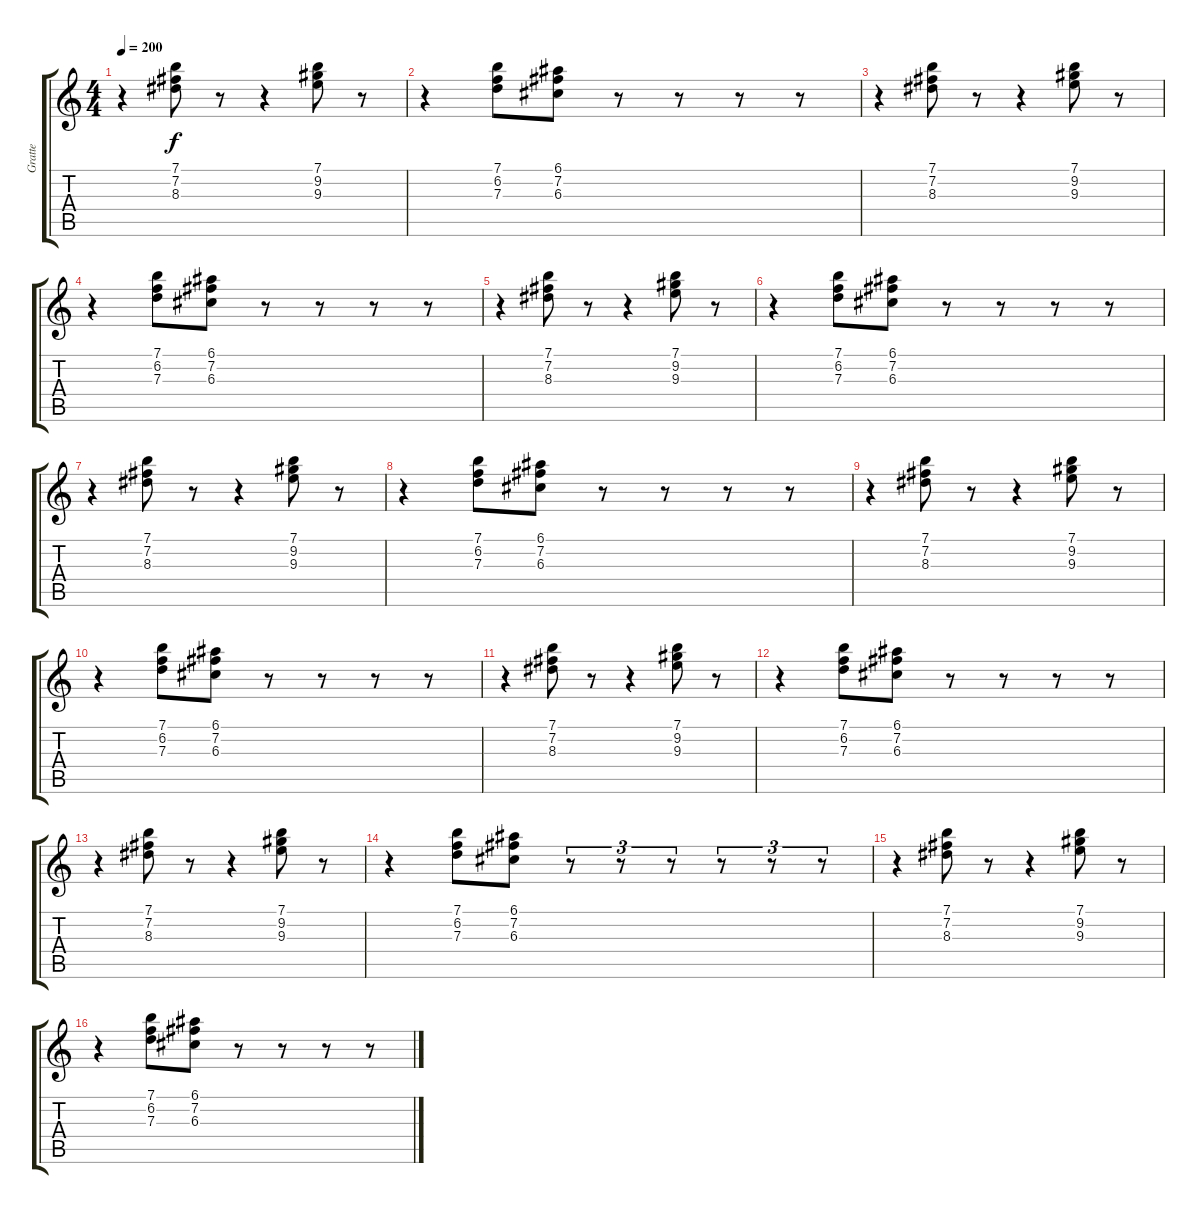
\track ("Gratte" "Gratte") {instrument electricguitarclean}
\staff {score tabs}
\tuning (E4 B3 G3 D3 A2 E2) {hide}
\ts (4 4)
\tempo 200
\clef g2
\ks c
r.4{dy f} (7.1 7.2 8.3).8 r.8 r.4 (7.1 9.2 9.3).8 r.8 |
r.4 (7.1 6.2 7.3).8 (6.1 7.2 6.3).8 r.8 r.8 r.8 r.8 |
r.4 (7.1 7.2 8.3).8 r.8 r.4 (7.1 9.2 9.3).8 r.8 |
r.4 (7.1 6.2 7.3).8 (6.1 7.2 6.3).8 r.8 r.8 r.8 r.8 |
r.4 (7.1 7.2 8.3).8 r.8 r.4 (7.1 9.2 9.3).8 r.8 |
r.4 (7.1 6.2 7.3).8 (6.1 7.2 6.3).8 r.8 r.8 r.8 r.8 |
r.4 (7.1 7.2 8.3).8 r.8 r.4 (7.1 9.2 9.3).8 r.8 |
r.4 (7.1 6.2 7.3).8 (6.1 7.2 6.3).8 r.8 r.8 r.8 r.8 |
r.4 (7.1 7.2 8.3).8 r.8 r.4 (7.1 9.2 9.3).8 r.8 |
r.4 (7.1 6.2 7.3).8 (6.1 7.2 6.3).8 r.8 r.8 r.8 r.8 |
\section ("" "")
r.4 (7.1 7.2 8.3).8 r.8 r.4 (7.1 9.2 9.3).8 r.8 |
r.4 (7.1 6.2 7.3).8 (6.1 7.2 6.3).8 r.8 r.8 r.8 r.8 |
r.4 (7.1 7.2 8.3).8 r.8 r.4 (7.1 9.2 9.3).8 r.8 |
r.4 (7.1 6.2 7.3).8 (6.1 7.2 6.3).8 r.8{tu (3 2)} r.8{tu (3 2)} r.8{tu (3 2)} r.8{tu (3 2)} r.8{tu (3 2)} r.8{tu (3 2)} |
r.4 (7.1 7.2 8.3).8 r.8 r.4 (7.1 9.2 9.3).8 r.8 |
r.4 (7.1 6.2 7.3).8 (6.1 7.2 6.3).8 r.8 r.8 r.8 r.8
